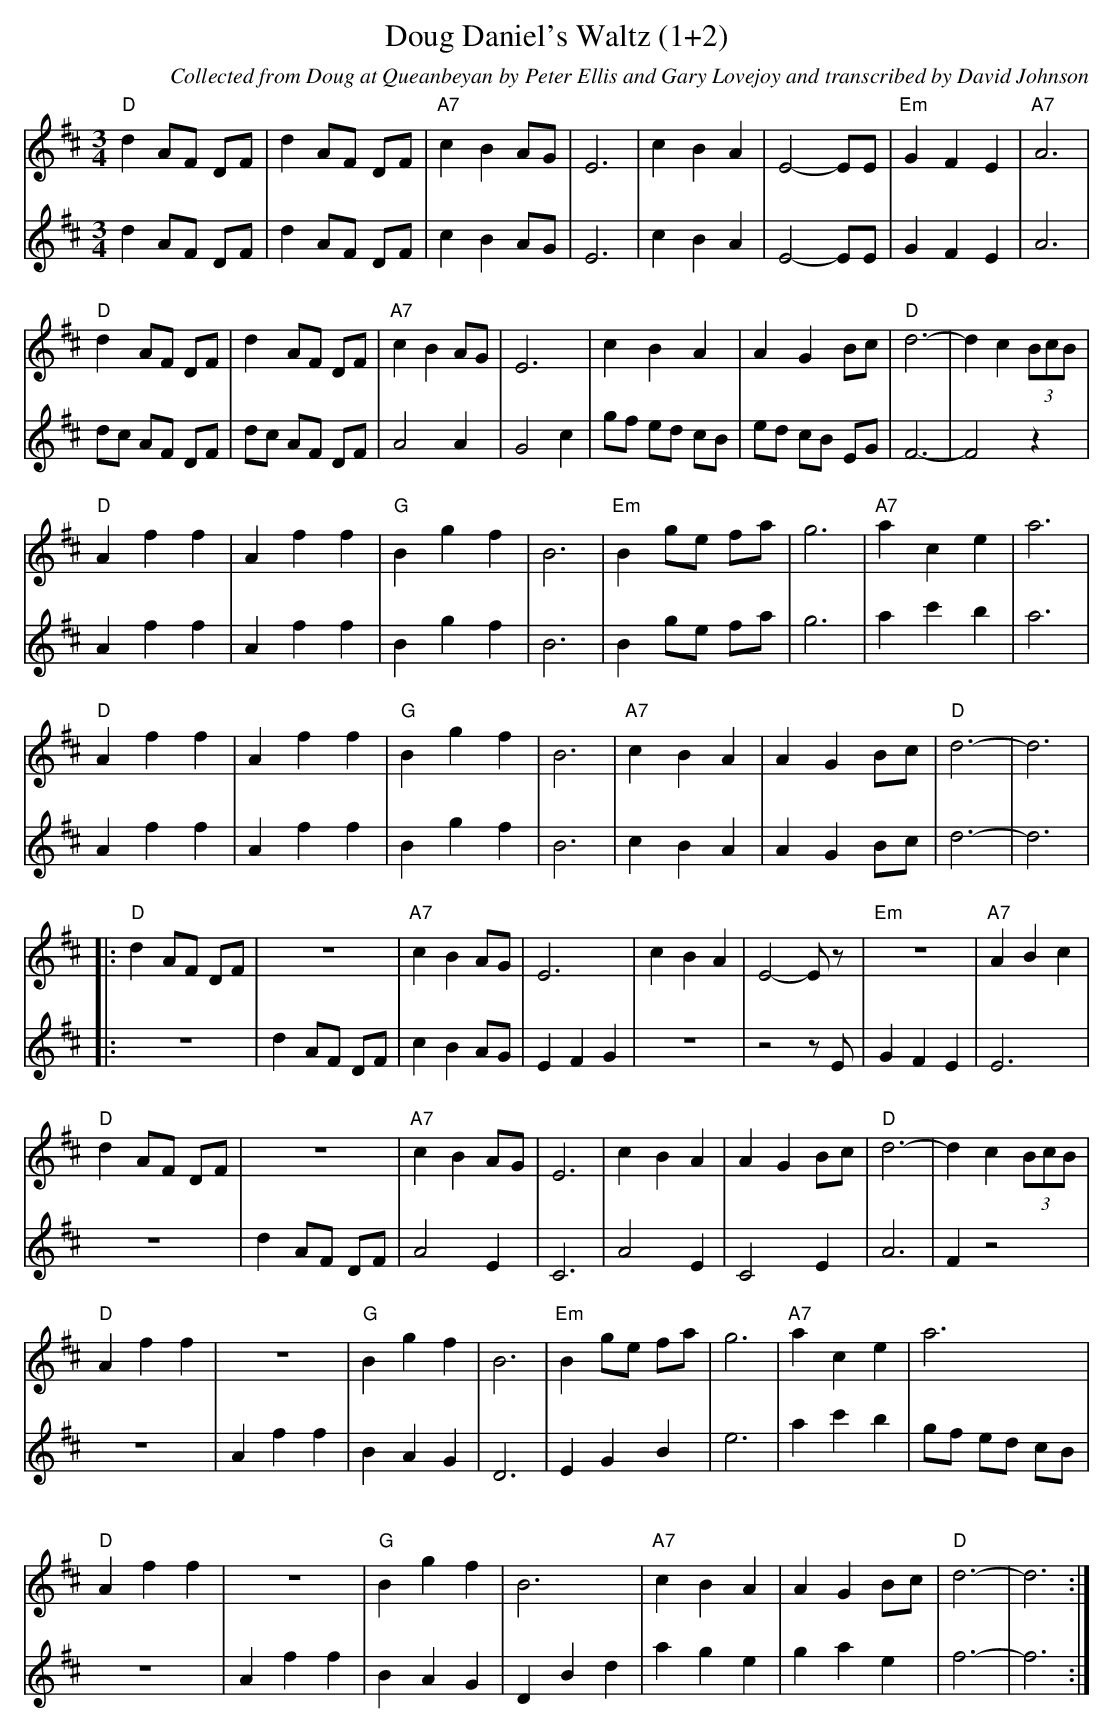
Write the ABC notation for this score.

X:1
T:Doug Daniel's Waltz (1+2)
C:Collected from Doug at Queanbeyan by Peter Ellis and Gary Lovejoy and transcribed by David Johnson
V:1
M:3/4
L:1/4
K:Dmaj
"D"dA/2F/2 D/2F/2|dA/2F/2 D/2F/2|"A7"cB A/2G/2|E3|cBA|E2-E/2E/2|"Em"GFE|"A7"A3|
"D"dA/2F/2 D/2F/2|dA/2F/2 D/2F/2|"A7"cB A/2G/2|E3|cBA|AG B/2c/2|"D"d3-|dc(3B/2c/2B/2|
"D"Aff|Aff|"G"Bgf|B3|"Em"Bg/2e/2 f/2a/2|g3|"A7"ace|a3|
"D"Aff|Aff|"G"Bgf|B3|"A7"cBA|AG B/2c/2|"D"d3-|d3|
|:"D"dA/2F/2 D/2F/2|z3|"A7"cB A/2G/2|E3|cBA|E2-E/2z/2|"Em"z3|"A7"ABc|
"D"dA/2F/2 D/2F/2|z3|"A7"cB A/2G/2|E3|cBA|AG B/2c/2|"D"d3-|dc(3B/2c/2B/2|
"D"Aff|z3|"G"Bgf|B3|"Em"Bg/2e/2 f/2a/2|g3|"A7"ace|a3|
"D"Aff|z3|"G"Bgf|B3|"A7"cBA|AG B/2c/2|"D"d3-|d3:|
V:2
M:3/4
L:1/4
K:Dmaj
dA/2F/2 D/2F/2|dA/2F/2 D/2F/2|cB A/2G/2|E3|cBA|E2-E/2E/2|GFE|A3|
d/c/ A/2F/2 D/2F/2|d/c/ A/2F/2 D/2F/2|A2 A|G2c|g/f/ e/d/ c/B/|e/d/ c/B/ E/G/|F3-|F2z|
Aff|Aff|Bgf|B3|Bg/2e/2 f/2a/2|g3|ac'b|a3|
Aff|Aff|Bgf|B3|cBA|AG B/2c/2|d3-|d3|
|:z3 |dA/2F/2 D/2F/2|cB A/2G/2|EFG|z3|z2-z/2E/2|GFE|E3|
z3|dA/2F/2 D/2F/2|A2E|C3|A2E|C2 E|A3|Fz2|
z3|Aff|BAG|D3|EGB|e3|ac'b|g/f/ e/d/ c/B/|
z3|Aff|BAG|DBd|age|gae|f3-|f3:|
